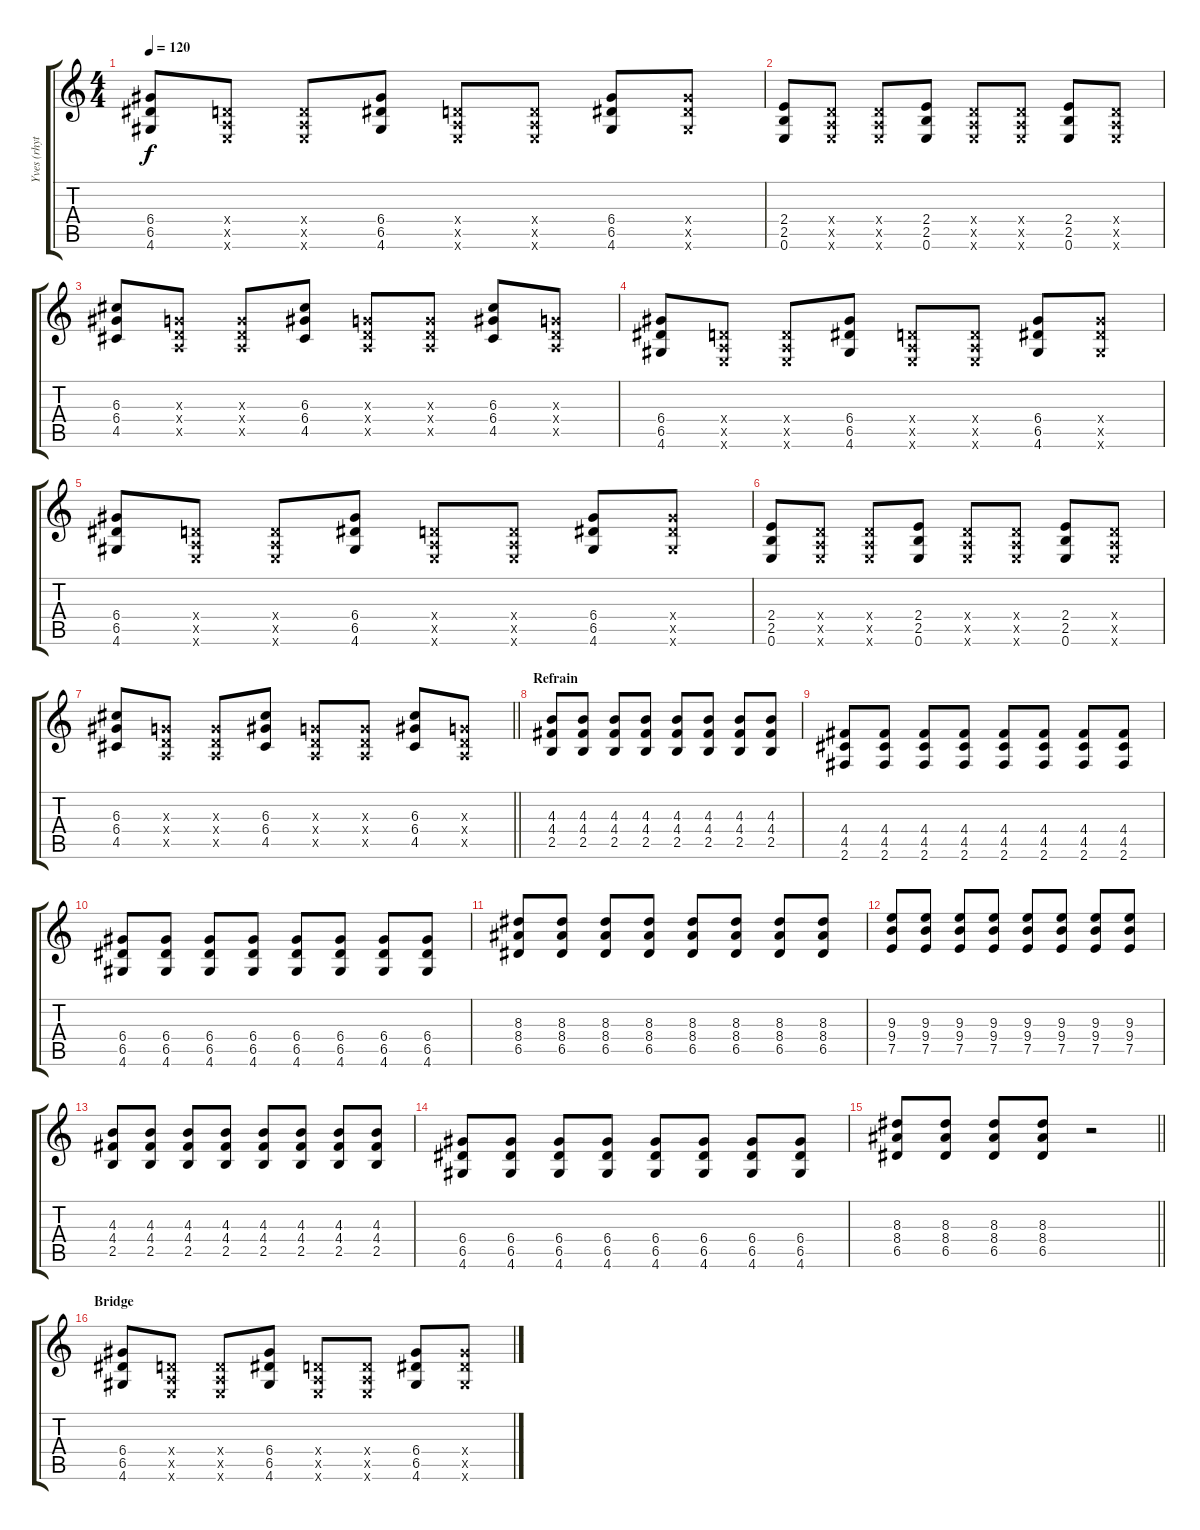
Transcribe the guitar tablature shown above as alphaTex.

\track ("Yves (rhythm guitare)" "Yves (rhyt") {instrument overdrivenguitar}
\staff {score tabs}
\tuning (E4 B3 G3 D3 A2 E2) {hide}
\ts (4 4)
\tempo 120
\clef g2
\ks c
(6.4 6.5 4.6).8{dy f} (0.4{x} 0.5{x} 0.6{x}).8 (0.4{x} 0.5{x} 0.6{x}).8 (6.4 6.5 4.6).8 (0.4{x} 0.5{x} 0.6{x}).8 (0.4{x} 0.5{x} 0.6{x}).8 (6.4 6.5 4.6).8 (6.4{x} 6.5{x} 4.6{x}).8 |
(2.4 2.5 0.6).8 (0.4{x} 0.5{x} 0.6{x}).8 (0.4{x} 0.5{x} 0.6{x}).8 (2.4 2.5 0.6).8 (0.4{x} 0.5{x} 0.6{x}).8 (0.4{x} 0.5{x} 0.6{x}).8 (2.4 2.5 0.6).8 (0.4{x} 0.5{x} 0.6{x}).8 |
(6.3 6.4 4.5).8 (0.3{x} 0.4{x} 0.5{x}).8 (0.3{x} 0.4{x} 0.5{x}).8 (6.3 6.4 4.5).8 (0.3{x} 0.4{x} 0.5{x}).8 (0.3{x} 0.4{x} 0.5{x}).8 (6.3 6.4 4.5).8 (0.3{x} 0.4{x} 0.5{x}).8 |
(6.4 6.5 4.6).8 (0.4{x} 0.5{x} 0.6{x}).8 (0.4{x} 0.5{x} 0.6{x}).8 (6.4 6.5 4.6).8 (0.4{x} 0.5{x} 0.6{x}).8 (0.4{x} 0.5{x} 0.6{x}).8 (6.4 6.5 4.6).8 (6.4{x} 6.5{x} 4.6{x}).8 |
(6.4 6.5 4.6).8 (0.4{x} 0.5{x} 0.6{x}).8 (0.4{x} 0.5{x} 0.6{x}).8 (6.4 6.5 4.6).8 (0.4{x} 0.5{x} 0.6{x}).8 (0.4{x} 0.5{x} 0.6{x}).8 (6.4 6.5 4.6).8 (6.4{x} 6.5{x} 4.6{x}).8 |
(2.4 2.5 0.6).8 (0.4{x} 0.5{x} 0.6{x}).8 (0.4{x} 0.5{x} 0.6{x}).8 (2.4 2.5 0.6).8 (0.4{x} 0.5{x} 0.6{x}).8 (0.4{x} 0.5{x} 0.6{x}).8 (2.4 2.5 0.6).8 (0.4{x} 0.5{x} 0.6{x}).8 |
\barLineRight lightlight
(6.3 6.4 4.5).8 (0.3{x} 0.4{x} 0.5{x}).8 (0.3{x} 0.4{x} 0.5{x}).8 (6.3 6.4 4.5).8 (0.3{x} 0.4{x} 0.5{x}).8 (0.3{x} 0.4{x} 0.5{x}).8 (6.3 6.4 4.5).8 (0.3{x} 0.4{x} 0.5{x}).8 |
\section ("" "Refrain")
(4.3 4.4 2.5).8 (4.3 4.4 2.5).8 (4.3 4.4 2.5).8 (4.3 4.4 2.5).8 (4.3 4.4 2.5).8 (4.3 4.4 2.5).8 (4.3 4.4 2.5).8 (4.3 4.4 2.5).8 |
(4.4 4.5 2.6).8 (4.4 4.5 2.6).8 (4.4 4.5 2.6).8 (4.4 4.5 2.6).8 (4.4 4.5 2.6).8 (4.4 4.5 2.6).8 (4.4 4.5 2.6).8 (4.4 4.5 2.6).8 |
(6.4 6.5 4.6).8 (6.4 6.5 4.6).8 (6.4 6.5 4.6).8 (6.4 6.5 4.6).8 (6.4 6.5 4.6).8 (6.4 6.5 4.6).8 (6.4 6.5 4.6).8 (6.4 6.5 4.6).8 |
(8.3 8.4 6.5).8 (8.3 8.4 6.5).8 (8.3 8.4 6.5).8 (8.3 8.4 6.5).8 (8.3 8.4 6.5).8 (8.3 8.4 6.5).8 (8.3 8.4 6.5).8 (8.3 8.4 6.5).8 |
(9.3 9.4 7.5).8 (9.3 9.4 7.5).8 (9.3 9.4 7.5).8 (9.3 9.4 7.5).8 (9.3 9.4 7.5).8 (9.3 9.4 7.5).8 (9.3 9.4 7.5).8 (9.3 9.4 7.5).8 |
(4.3 4.4 2.5).8 (4.3 4.4 2.5).8 (4.3 4.4 2.5).8 (4.3 4.4 2.5).8 (4.3 4.4 2.5).8 (4.3 4.4 2.5).8 (4.3 4.4 2.5).8 (4.3 4.4 2.5).8 |
(6.4 6.5 4.6).8 (6.4 6.5 4.6).8 (6.4 6.5 4.6).8 (6.4 6.5 4.6).8 (6.4 6.5 4.6).8 (6.4 6.5 4.6).8 (6.4 6.5 4.6).8 (6.4 6.5 4.6).8 |
\barLineRight lightlight
(8.3 8.4 6.5).8 (8.3 8.4 6.5).8 (8.3 8.4 6.5).8 (8.3 8.4 6.5).8 r.2 |
\section ("" "Bridge")
(6.4 6.5 4.6).8 (0.4{x} 0.5{x} 0.6{x}).8 (0.4{x} 0.5{x} 0.6{x}).8 (6.4 6.5 4.6).8 (0.4{x} 0.5{x} 0.6{x}).8 (0.4{x} 0.5{x} 0.6{x}).8 (6.4 6.5 4.6).8 (6.4{x} 6.5{x} 4.6{x}).8
